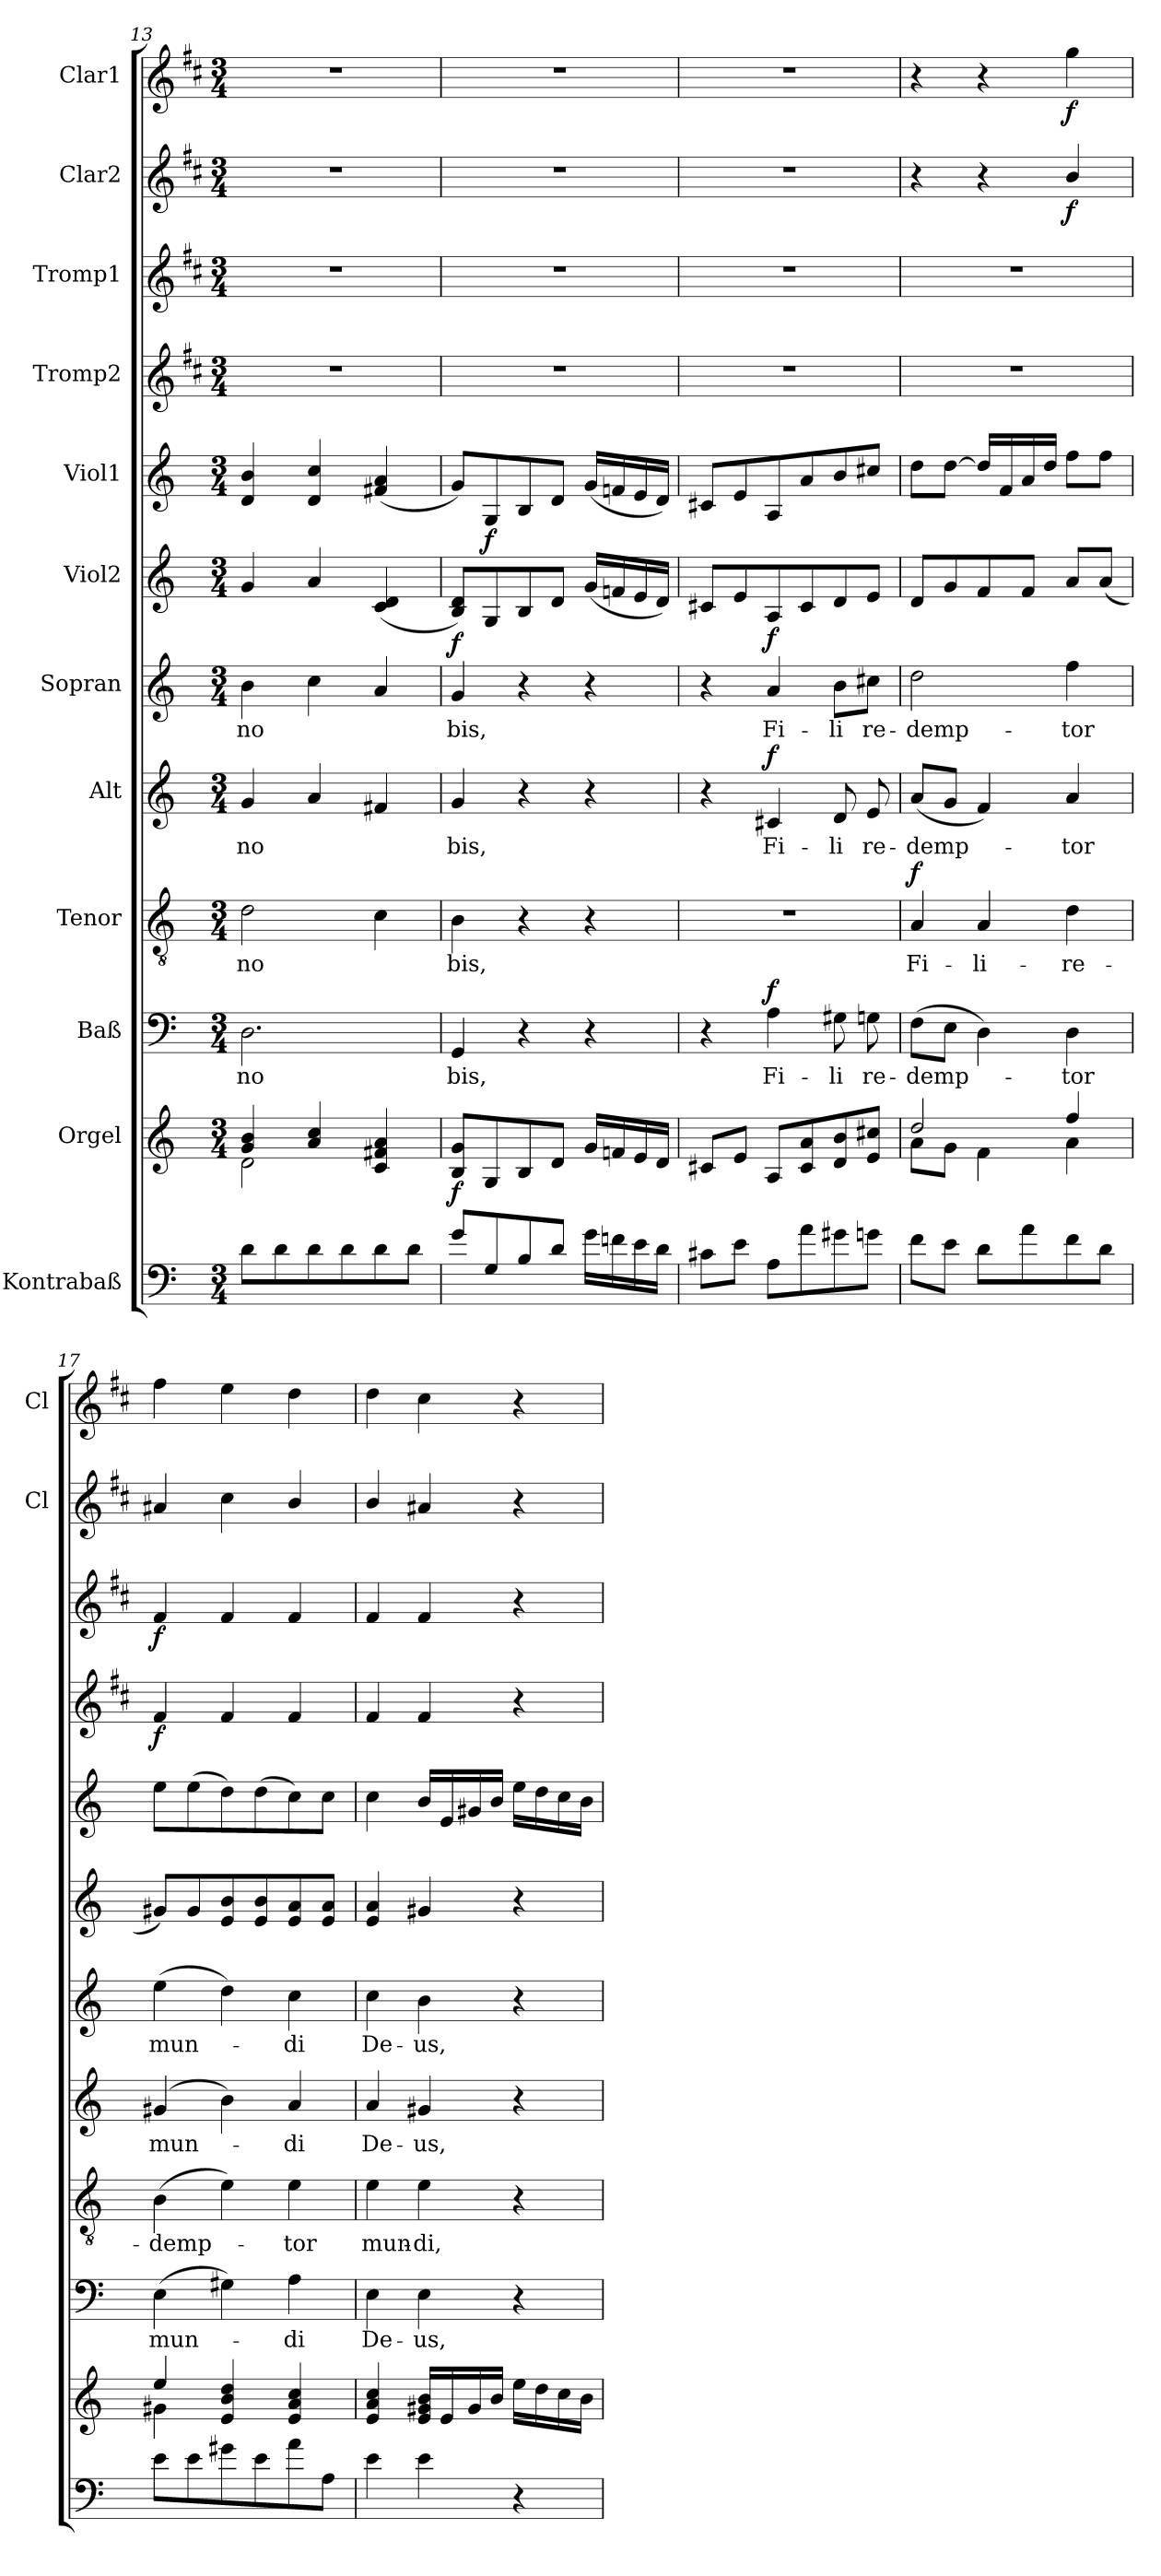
**kern	**dynam	**kern	**kern	**text	**dynam	**kern	**text	**dynam	**kern	**text	**dynam	**kern	**text	**dynam	**kern	**dynam	**kern	**dynam	**kern	**dynam	**kern	**dynam	**kern	**dynam	**kern	**dynam
*part12	*part12	*part11	*part10	*part10	*part10	*part9	*part9	*part9	*part8	*part8	*part8	*part7	*part7	*part7	*part6	*part6	*part5	*part5	*part4	*part4	*part3	*part3	*part2	*part2	*part1	*part1
*staff12	*staff12	*staff11	*staff10	*staff10	*staff10	*staff9	*staff9	*staff9	*staff8	*staff8	*staff8	*staff7	*staff7	*staff7	*staff6	*staff6	*staff5	*staff5	*staff4	*staff4	*staff3	*staff3	*staff2	*staff2	*staff1	*staff1
*I"Kontrabaß	*	*I"Orgel	*I"Baß	*	*	*I"Tenor	*	*	*I"Alt	*	*	*I"Sopran	*	*	*I"Viol2	*	*I"Viol1	*	*I"Tromp2	*	*I"Tromp1	*	*I"Clar2	*	*I"Clar1	*
*	*	*	*	*	*	*	*	*	*	*	*	*	*	*	*	*	*	*	*	*	*	*	*I'Cl	*	*I'Cl	*
*clefF4	*	*clefG2	*clefF4	*	*	*clefGv2	*	*	*clefG2	*	*	*clefG2	*	*	*clefG2	*	*clefG2	*	*clefG2	*	*clefG2	*	*clefG2	*	*clefG2	*
*ITrd7c12	*	*	*	*	*	*	*	*	*	*	*	*	*	*	*	*	*	*	*ITrd1c2	*	*ITrd1c2	*	*ITrd1c2	*	*ITrd1c2	*
*k[]	*	*k[]	*k[]	*	*	*k[]	*	*	*k[]	*	*	*k[]	*	*	*k[]	*	*k[]	*	*k[]	*	*k[]	*	*k[]	*	*k[]	*
*C:	*	*C:	*C:	*	*	*C:	*	*	*C:	*	*	*C:	*	*	*C:	*	*C:	*	*C:	*	*C:	*	*C:	*	*C:	*
*M3/4	*	*M3/4	*M3/4	*	*	*M3/4	*	*	*M3/4	*	*	*M3/4	*	*	*M3/4	*	*M3/4	*	*M3/4	*	*M3/4	*	*M3/4	*	*M3/4	*
=13	=13	=13	=13	=13	=13	=13	=13	=13	=13	=13	=13	=13	=13	=13	=13	=13	=13	=13	=13	=13	=13	=13	=13	=13	=13	=13
*	*	*^	*	*	*	*	*	*	*	*	*	*	*	*	*	*	*	*	*	*	*	*	*	*	*	*
!	!	!	!	!	!LO:LY:b	!	!	!LO:LY:b	!	!	!LO:LY:b	!	!	!LO:LY:b	!	!	!	!	!	!	!	!	!	!	!	!	!
8D\L	.	2d\	4g/ 4b/	2.D\	no	.	2d\	no	.	4g/	no	.	4b\	no	.	4g/	.	4d/ 4b/	.	2.r	.	2.r	.	2.r	.	2.r	.
8D\	.	.	.	.	.	.	.	.	.	.	.	.	.	.	.	.	.	.	.	.	.	.	.	.	.	.	.
8D\	.	.	4a/ 4cc/	.	.	.	.	.	.	4a/	.	.	4cc\	.	.	4a/	.	4d/ 4cc/	.	.	.	.	.	.	.	.	.
8D\	.	.	.	.	.	.	.	.	.	.	.	.	.	.	.	.	.	.	.	.	.	.	.	.	.	.	.
8D\	.	4ryy	4c/ 4f#X/ 4a/	.	.	.	4c\	.	.	4f#X/	.	.	4a/	.	.	(<4c/ 4d/	.	(<4f#X/ 4a/	.	.	.	.	.	.	.	.	.
8D\J	.	.	.	.	.	.	.	.	.	.	.	.	.	.	.	.	.	.	.	.	.	.	.	.	.	.	.
*	*	*v	*v	*	*	*	*	*	*	*	*	*	*	*	*	*	*	*	*	*	*	*	*	*	*	*	*
!!LO:PB:g=z
=14	=14	=14	=14	=14	=14	=14	=14	=14	=14	=14	=14	=14	=14	=14	=14	=14	=14	=14	=14	=14	=14	=14	=14	=14	=14	=14
!	!LO:DY:a	!	!	!LO:LY:b	!	!	!LO:LY:b	!	!	!LO:LY:b	!	!	!LO:LY:b	!	!	!LO:DY:b	!	!	!	!	!	!	!	!	!	!
8G/L	f	8B/ 8g/L	4GG/	bis,	.	4B\	bis,	.	4g/	bis,	.	4g/	bis,	.	8B/ 8d/L)	f	8g/L)	.	2.r	.	2.r	.	2.r	.	2.r	.
!	!	!	!	!	!	!	!	!	!	!	!	!	!	!	!	!	!	!LO:DY:b	!	!	!	!	!	!	!	!
8GG/	.	8G/	.	.	.	.	.	.	.	.	.	.	.	.	8G/	.	8G/	f	.	.	.	.	.	.	.	.
8BB/	.	8B/	4r	.	.	4r	.	.	4r	.	.	4r	.	.	8B/	.	8B/	.	.	.	.	.	.	.	.	.
8D/J	.	8d/J	.	.	.	.	.	.	.	.	.	.	.	.	8d/J	.	8d/J	.	.	.	.	.	.	.	.	.
16G\LL	.	16g/LL	4r	.	.	4r	.	.	4r	.	.	4r	.	.	(<16g/LL	.	(<16g/LL	.	.	.	.	.	.	.	.	.
16Fn\	.	16fn/	.	.	.	.	.	.	.	.	.	.	.	.	16fn/	.	16fn/	.	.	.	.	.	.	.	.	.
16E\	.	16e/	.	.	.	.	.	.	.	.	.	.	.	.	16e/	.	16e/	.	.	.	.	.	.	.	.	.
16D\JJ	.	16d/JJ	.	.	.	.	.	.	.	.	.	.	.	.	16d/JJ)	.	16d/JJ)	.	.	.	.	.	.	.	.	.
=15	=15	=15	=15	=15	=15	=15	=15	=15	=15	=15	=15	=15	=15	=15	=15	=15	=15	=15	=15	=15	=15	=15	=15	=15	=15	=15
8C#X\L	.	8c#X/L	4r	.	.	2.r	.	.	4r	.	.	4r	.	.	8c#X/L	.	8c#X/L	.	2.r	.	2.r	.	2.r	.	2.r	.
8E\J	.	8e/J	.	.	.	.	.	.	.	.	.	.	.	.	8e/	.	8e/	.	.	.	.	.	.	.	.	.
!	!	!	!	!LO:LY:b	!LO:DY:a	!	!	!	!	!LO:LY:b	!LO:DY:a	!	!LO:LY:b	!LO:DY:a	!	!	!	!	!	!	!	!	!	!	!	!
8AA\L	.	8A/L	4A\	Fi-	f	.	.	.	4c#X/	Fi-	f	4a/	Fi-	f	8A/	.	8A/	.	.	.	.	.	.	.	.	.
8A\	.	8c#/ 8a/	.	.	.	.	.	.	.	.	.	.	.	.	8c#/	.	8a/	.	.	.	.	.	.	.	.	.
!	!	!	!	!LO:LY:b	!	!	!	!	!	!LO:LY:b	!	!	!LO:LY:b	!	!	!	!	!	!	!	!	!	!	!	!	!
8G#X\	.	8d/ 8b/	8G#X\	-li	.	.	.	.	8d/	-li	.	8b\L	-li	.	8d/	.	8b/	.	.	.	.	.	.	.	.	.
!	!	!	!	!LO:LY:b	!	!	!	!	!	!LO:LY:b	!	!	!LO:LY:b	!	!	!	!	!	!	!	!	!	!	!	!	!
8Gn\J	.	8e/ 8cc#X/J	8Gn\	re-	.	.	.	.	8e/	re-	.	8cc#X\J	re-	.	8e/J	.	8cc#X/J	.	.	.	.	.	.	.	.	.
=16	=16	=16	=16	=16	=16	=16	=16	=16	=16	=16	=16	=16	=16	=16	=16	=16	=16	=16	=16	=16	=16	=16	=16	=16	=16	=16
*	*	*^	*	*	*	*	*	*	*	*	*	*	*	*	*	*	*	*	*	*	*	*	*	*	*	*
!	!	!	!	!	!LO:LY:b	!	!	!LO:LY:b	!LO:DY:a	!	!LO:LY:b	!	!	!LO:LY:b	!	!	!	!	!	!	!	!	!	!	!	!	!
8F\L	.	8a\L	2dd/	(>8F\L	-demp-	.	4A/	Fi-	f	(<8a/L	-demp-	.	2dd\	-demp-	.	8d/L	.	8dd\L	.	2.r	.	2.r	.	4r	.	4r	.
8E\J	.	8g\J	.	8E\J	.	.	.	.	.	8g/J	.	.	.	.	.	8g/	.	[8dd\J	.	.	.	.	.	.	.	.	.
!	!	!	!	!	!	!	!	!LO:LY:b	!	!	!	!	!	!	!	!	!	!	!	!	!	!	!	!	!	!	!
8D\L	.	4f\	.	4D\)	.	.	4A/	-li-	.	4f/)	.	.	.	.	.	8f/	.	16dd/LL]	.	.	.	.	.	4r	.	4r	.
.	.	.	.	.	.	.	.	.	.	.	.	.	.	.	.	.	.	16f/	.	.	.	.	.	.	.	.	.
8A\	.	.	.	.	.	.	.	.	.	.	.	.	.	.	.	8f/J	.	16a/	.	.	.	.	.	.	.	.	.
.	.	.	.	.	.	.	.	.	.	.	.	.	.	.	.	.	.	16dd/JJ	.	.	.	.	.	.	.	.	.
!	!	!	!	!	!LO:LY:b	!	!	!LO:LY:b	!	!	!LO:LY:b	!	!	!LO:LY:b	!	!	!	!	!	!	!	!	!	!	!LO:DY:b	!	!LO:DY:b
8F\	.	4a\	4ff/	4D\	-tor	.	4d\	-re-	.	4a/	-tor	.	4ff\	-tor	.	8a/L	.	8ff\L	.	.	.	.	.	4a/	f	4ff\	f
8D\J	.	.	.	.	.	.	.	.	.	.	.	.	.	.	.	(<8a/J	.	8ff\J	.	.	.	.	.	.	.	.	.
=17	=17	=17	=17	=17	=17	=17	=17	=17	=17	=17	=17	=17	=17	=17	=17	=17	=17	=17	=17	=17	=17	=17	=17	=17	=17	=17	=17
!	!	!	!	!	!LO:LY:b	!	!	!LO:LY:b	!	!	!LO:LY:b	!	!	!LO:LY:b	!	!	!	!	!	!	!LO:DY:b	!	!LO:DY:b	!	!	!	!
8E\L	.	4g#X\	4ee/	(>4E\	mun-	.	(>4B\	-demp-	.	(4g#X/	mun-	.	(>4ee\	mun-	.	8g#X/L)	.	8ee\L	.	4e/	f	4e/	f	4g#X/	.	4ee\	.
8E\	.	.	.	.	.	.	.	.	.	.	.	.	.	.	.	8g#/	.	(>8ee\	.	.	.	.	.	.	.	.	.
8G#X\	.	4e/ 4b/ 4dd/	2ryy	4G#X\)	.	.	4e\)	.	.	4b\)	.	.	4dd\)	.	.	8e/ 8b/	.	8dd\)	.	4e/	.	4e/	.	4b\	.	4dd\	.
8E\	.	.	.	.	.	.	.	.	.	.	.	.	.	.	.	8e/ 8b/	.	(>8dd\	.	.	.	.	.	.	.	.	.
!	!	!	!	!	!LO:LY:b	!	!	!LO:LY:b	!	!	!LO:LY:b	!	!	!LO:LY:b	!	!	!	!	!	!	!	!	!	!	!	!	!
8A\	.	4e/ 4a/ 4cc/	.	4A\	-di	.	4e\	-tor	.	4a/	-di	.	4cc\	-di	.	8e/ 8a/	.	8cc\)	.	4e/	.	4e/	.	4a/	.	4cc\	.
8AA\J	.	.	.	.	.	.	.	.	.	.	.	.	.	.	.	8e/ 8a/J	.	8cc\J	.	.	.	.	.	.	.	.	.
*	*	*v	*v	*	*	*	*	*	*	*	*	*	*	*	*	*	*	*	*	*	*	*	*	*	*	*	*
=18	=18	=18	=18	=18	=18	=18	=18	=18	=18	=18	=18	=18	=18	=18	=18	=18	=18	=18	=18	=18	=18	=18	=18	=18	=18	=18
!	!	!	!	!LO:LY:b	!	!	!LO:LY:b	!	!	!LO:LY:b	!	!	!LO:LY:b	!	!	!	!	!	!	!	!	!	!	!	!	!
4E\	.	4e/ 4a/ 4cc/	4E\	De-	.	4e\	mun-	.	4a/	De-	.	4cc\	De-	.	4e/ 4a/	.	4cc\	.	4e/	.	4e/	.	4a/	.	4cc\	.
!	!	!	!	!LO:LY:b	!	!	!LO:LY:b	!	!	!LO:LY:b	!	!	!LO:LY:b	!	!	!	!	!	!	!	!	!	!	!	!	!
4E\	.	16e/ 16g#X/ 16b/LL	4E\	-us,	.	4e\	-di,	.	4g#X/	-us,	.	4b\	-us,	.	4g#X/	.	16b/LL	.	4e/	.	4e/	.	4g#X/	.	4b\	.
.	.	16e/	.	.	.	.	.	.	.	.	.	.	.	.	.	.	16e/	.	.	.	.	.	.	.	.	.
.	.	16g#/	.	.	.	.	.	.	.	.	.	.	.	.	.	.	16g#X/	.	.	.	.	.	.	.	.	.
.	.	16b/JJ	.	.	.	.	.	.	.	.	.	.	.	.	.	.	16b/JJ	.	.	.	.	.	.	.	.	.
4r	.	16ee\LL	4r	.	.	4r	.	.	4r	.	.	4r	.	.	4r	.	16ee\LL	.	4r	.	4r	.	4r	.	4r	.
.	.	16dd\	.	.	.	.	.	.	.	.	.	.	.	.	.	.	16dd\	.	.	.	.	.	.	.	.	.
.	.	16cc\	.	.	.	.	.	.	.	.	.	.	.	.	.	.	16cc\	.	.	.	.	.	.	.	.	.
.	.	16b\JJ	.	.	.	.	.	.	.	.	.	.	.	.	.	.	16b\JJ	.	.	.	.	.	.	.	.	.
=	=	=	=	=	=	=	=	=	=	=	=	=	=	=	=	=	=	=	=	=	=	=	=	=	=	=
*-	*-	*-	*-	*-	*-	*-	*-	*-	*-	*-	*-	*-	*-	*-	*-	*-	*-	*-	*-	*-	*-	*-	*-	*-	*-	*-
